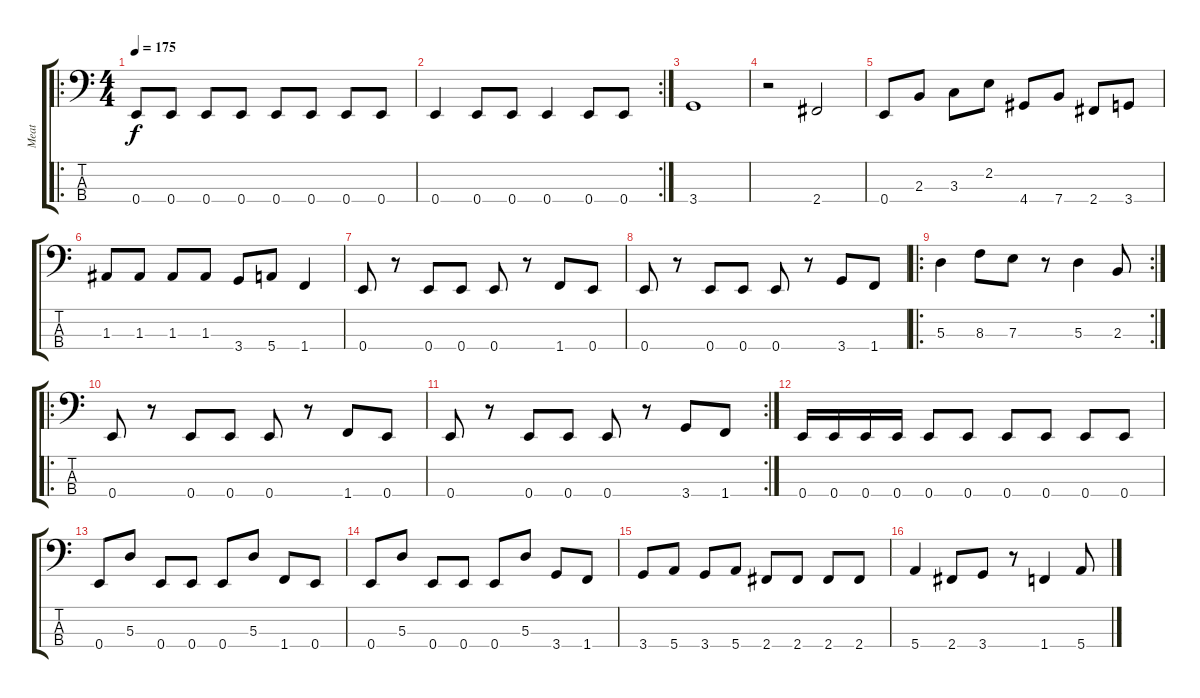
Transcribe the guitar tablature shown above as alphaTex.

\track ("Meat" "Meat") {instrument electricbasspick}
\staff {score tabs}
\tuning (G2 D2 A1 E1) {hide}
\ro
\ts (4 4)
\tempo 175
\clef f4
\ks c
0.4.8{dy f instrument electricbasspick} 0.4.8 0.4.8 0.4.8 0.4.8 0.4.8 0.4.8 0.4.8 |
\rc 2
0.4.4 0.4.8 0.4.8 0.4.4 0.4.8 0.4.8 |
3.4.1 |
r.2 2.4.2 |
0.4.8 2.3.8 3.3.8 2.2.8 4.4.8 7.4.8 2.4.8 3.4.8 |
1.3.8 1.3.8 1.3.8 1.3.8 3.4.8 5.4.8 1.4.4 |
0.4.8 r.8 0.4.8 0.4.8 0.4.8 r.8 1.4.8 0.4.8 |
0.4.8 r.8 0.4.8 0.4.8 0.4.8 r.8 3.4.8 1.4.8 |
\ro
\rc 2
5.3.4 8.3.8 7.3.8 r.8 5.3.4 2.3.8 |
\ro
0.4.8 r.8 0.4.8 0.4.8 0.4.8 r.8 1.4.8 0.4.8 |
\rc 2
0.4.8 r.8 0.4.8 0.4.8 0.4.8 r.8 3.4.8 1.4.8 |
0.4.16 0.4.16 0.4.16 0.4.16 0.4.8 0.4.8 0.4.8 0.4.8 0.4.8 0.4.8 |
0.4.8 5.3.8 0.4.8 0.4.8 0.4.8 5.3.8 1.4.8 0.4.8 |
0.4.8 5.3.8 0.4.8 0.4.8 0.4.8 5.3.8 3.4.8 1.4.8 |
3.4.8 5.4.8 3.4.8 5.4.8 2.4.8 2.4.8 2.4.8 2.4.8 |
5.4.4 2.4.8 3.4.8 r.8 1.4.4 5.4.8
